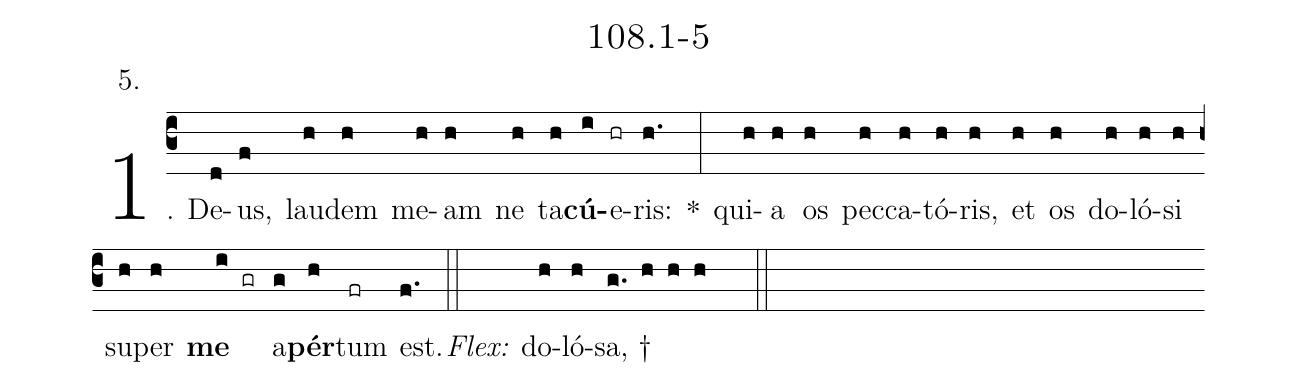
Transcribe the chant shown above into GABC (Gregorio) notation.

name: 108.1-5;
annotation: 5.;
%%
(c3)1. De(d)us,(f) lau(h)dem(h) me(h)am(h) ne(h) ta(h)<b>cú</b>(i)e(hr)ris:(h.) *(:) qui(h)a(h) os(h) pec(h)ca(h)tó(h)ris,(h) et(h) os(h) do(h)ló(h)si(h) su(h)per(h) <b>me</b>(i gr) a(g)<b>pér</b>(h)tum(fr) est.(f.) (::)
<i>Flex:</i>()  do(h)ló(h)sa, †(g. h h h  ::)
